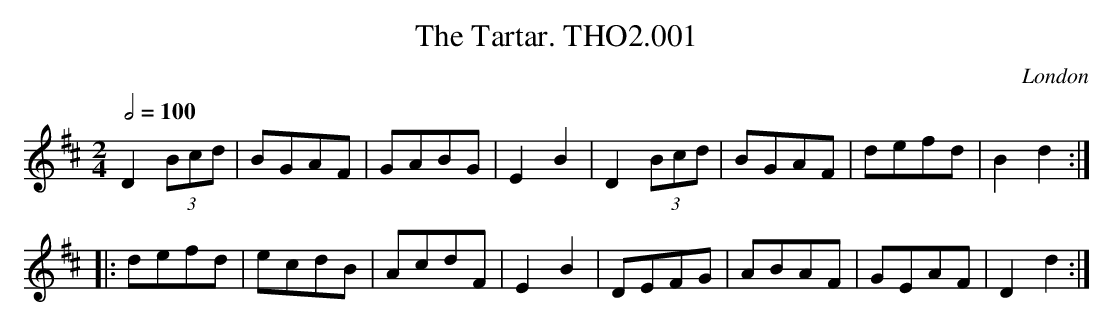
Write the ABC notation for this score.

X:1
T:Tartar. THO2.001, The
O:London
M:2/4
L:1/8
Q:1/2=100
K:D
D2(3Bcd| BGAF|GABG|E2 B2|D2 (3Bcd|BGAF| defd|B2d2:|
|:defd|ecdB|AcdF|E2B2|DEFG|ABAF|GEAF|D2d2:|
